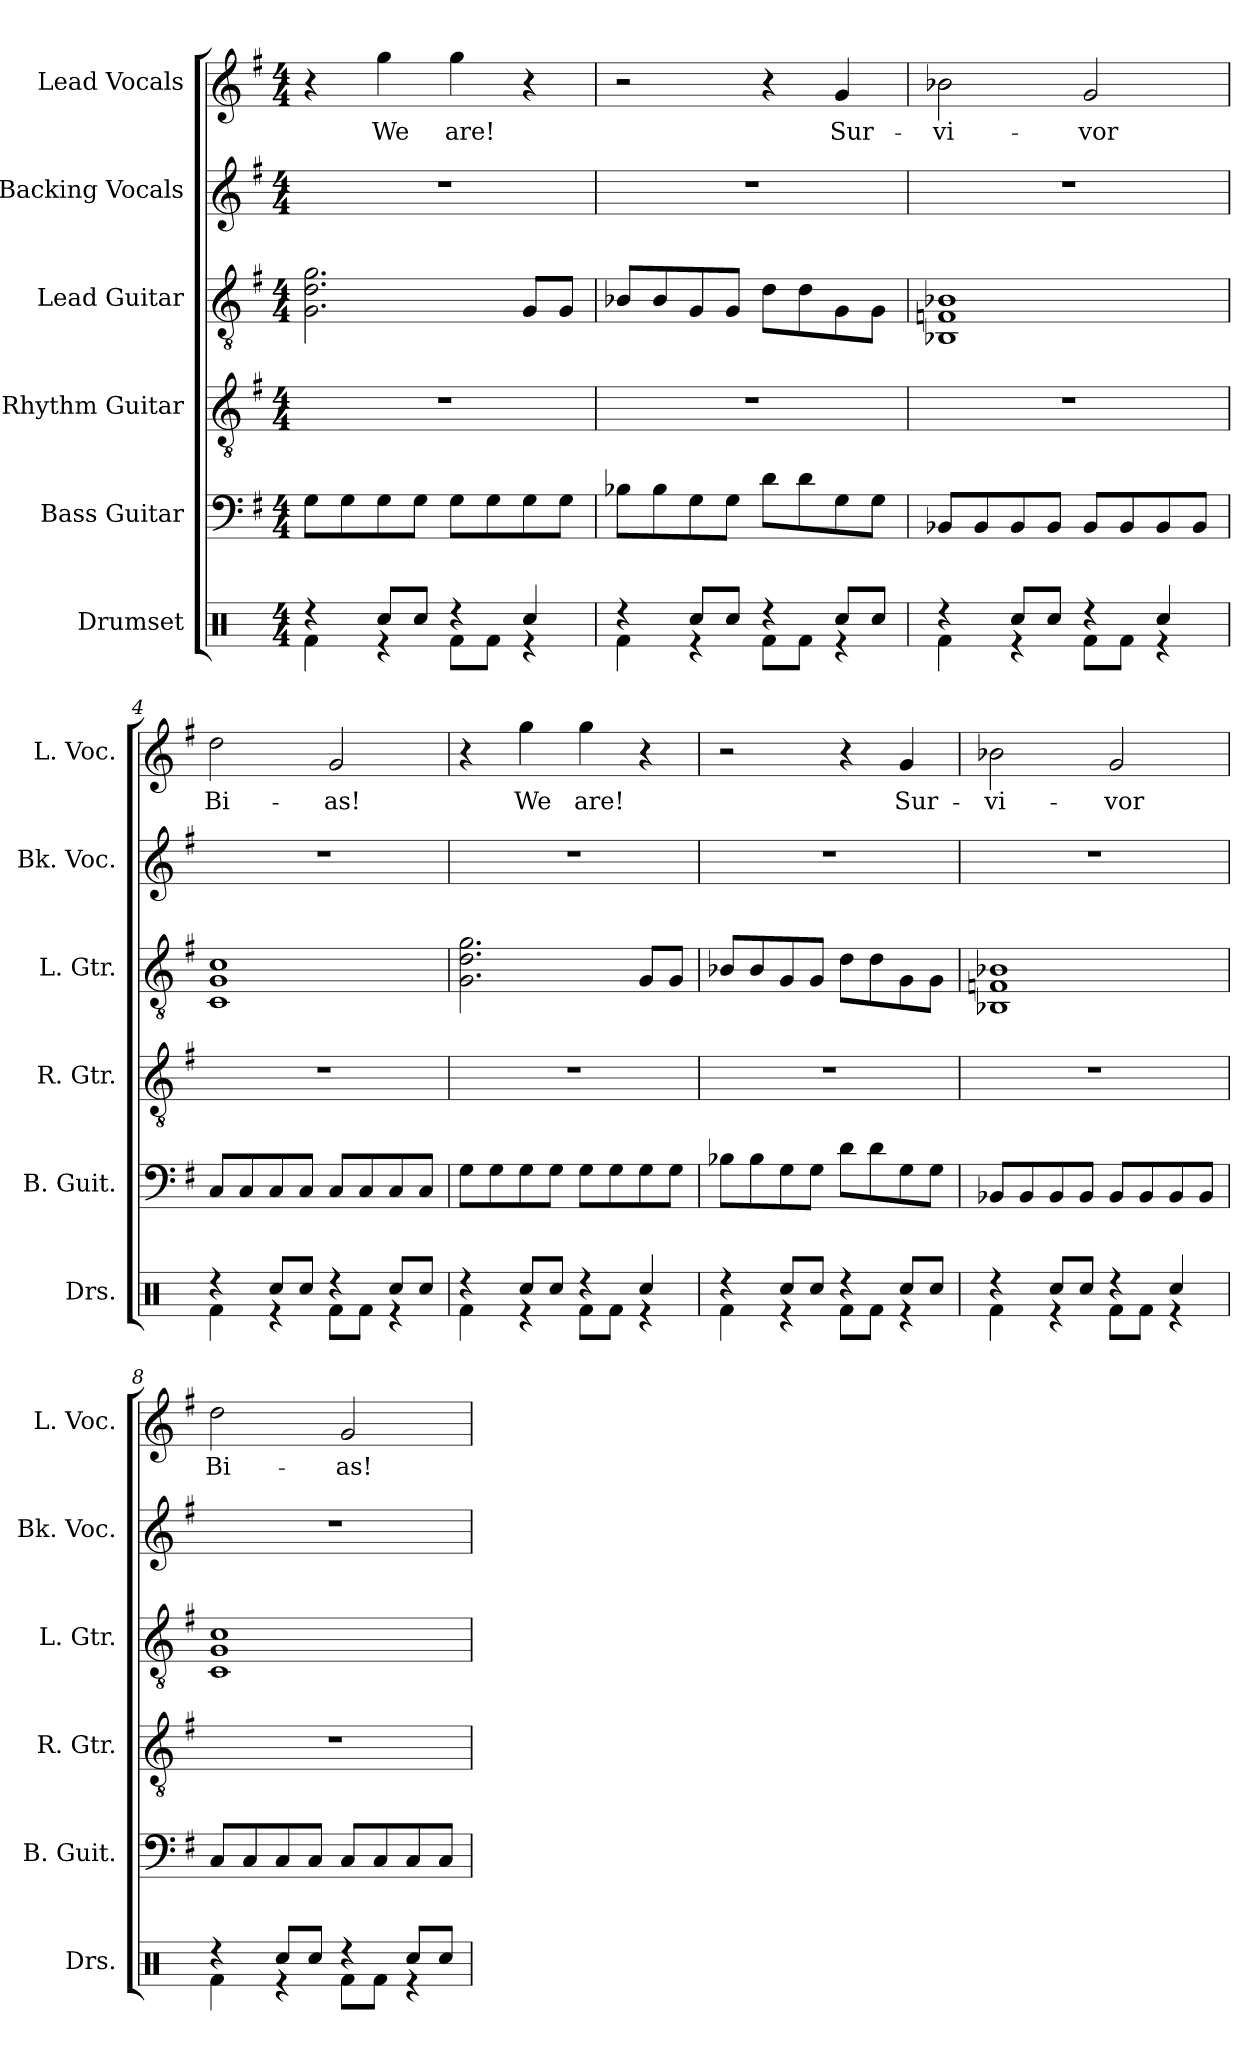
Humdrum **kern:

**kern	**kern	**kern	**kern	**kern	**kern	**text
*part6	*part5	*part4	*part3	*part2	*part1	*part1
*staff6	*staff5	*staff4	*staff3	*staff2	*staff1	*staff1
*I"Drumset	*I"Bass Guitar	*I"Rhythm Guitar	*I"Lead Guitar	*I"Backing Vocals	*I"Lead Vocals	*
*I'Drs.	*I'B. Guit.	*I'R. Gtr.	*I'L. Gtr.	*I'Bk. Voc.	*I'L. Voc.	*
*clefX	*clefF4	*clefGv2	*clefGv2	*clefG2	*clefG2	*
*	*ITrd7c12	*	*	*	*	*
*k[]	*k[f#]	*k[f#]	*k[f#]	*k[f#]	*k[f#]	*
*M4/4	*M4/4	*M4/4	*M4/4	*M4/4	*M4/4	*
*MM140	*MM140	*MM140	*MM140	*MM140	*MM140	*
=1	=1	=1	=1	=1	=1	=1
*^	*	*	*	*	*	*
4r	4Rf\	8GG\L	1r	2.G\ 2.d\ 2.g\	1r	4r	.
.	.	8GG\	.	.	.	.	.
!	!	!	!	!	!	!	!LO:LY:b
8Rcc/L	4r	8GG\	.	.	.	4gg\	We
8Rcc/J	.	8GG\J	.	.	.	.	.
!	!	!	!	!	!	!	!LO:LY:b
4r	8Rf\L	8GG\L	.	.	.	4gg\	are!
.	8Rf\J	8GG\	.	.	.	.	.
4Rcc/	4r	8GG\	.	8G/L	.	4r	.
.	.	8GG\J	.	8G/J	.	.	.
=2	=2	=2	=2	=2	=2	=2	=2
4r	4Rf\	8BB-X\L	1r	8B-X/L	1r	2r	.
.	.	8BB-\	.	8B-/	.	.	.
8Rcc/L	4r	8GG\	.	8G/	.	.	.
8Rcc/J	.	8GG\J	.	8G/J	.	.	.
4r	8Rf\L	8D\L	.	8d\L	.	4r	.
.	8Rf\J	8D\	.	8d\	.	.	.
!	!	!	!	!	!	!	!LO:LY:b
8Rcc/L	4r	8GG\	.	8G\	.	4g/	Sur-
8Rcc/J	.	8GG\J	.	8G\J	.	.	.
=3	=3	=3	=3	=3	=3	=3	=3
!	!	!	!	!	!	!	!LO:LY:b
4r	4Rf\	8BBB-X/L	1r	1BB-X 1Fn 1B-X	1r	2b-X\	-vi-
.	.	8BBB-/	.	.	.	.	.
8Rcc/L	4r	8BBB-/	.	.	.	.	.
8Rcc/J	.	8BBB-/J	.	.	.	.	.
!	!	!	!	!	!	!	!LO:LY:b
4r	8Rf\L	8BBB-/L	.	.	.	2g/	-vor
.	8Rf\J	8BBB-/	.	.	.	.	.
4Rcc/	4r	8BBB-/	.	.	.	.	.
.	.	8BBB-/J	.	.	.	.	.
=4	=4	=4	=4	=4	=4	=4	=4
!	!	!	!	!	!	!	!LO:LY:b
4r	4Rf\	8CC/L	1r	1C 1G 1c	1r	2dd\	Bi-
.	.	8CC/	.	.	.	.	.
8Rcc/L	4r	8CC/	.	.	.	.	.
8Rcc/J	.	8CC/J	.	.	.	.	.
!	!	!	!	!	!	!	!LO:LY:b
4r	8Rf\L	8CC/L	.	.	.	2g/	-as!
.	8Rf\J	8CC/	.	.	.	.	.
8Rcc/L	4r	8CC/	.	.	.	.	.
8Rcc/J	.	8CC/J	.	.	.	.	.
!!LO:LB:g=z
=5	=5	=5	=5	=5	=5	=5	=5
4r	4Rf\	8GG\L	1r	2.G\ 2.d\ 2.g\	1r	4r	.
.	.	8GG\	.	.	.	.	.
!	!	!	!	!	!	!	!LO:LY:b
8Rcc/L	4r	8GG\	.	.	.	4gg\	We
8Rcc/J	.	8GG\J	.	.	.	.	.
!	!	!	!	!	!	!	!LO:LY:b
4r	8Rf\L	8GG\L	.	.	.	4gg\	are!
.	8Rf\J	8GG\	.	.	.	.	.
4Rcc/	4r	8GG\	.	8G/L	.	4r	.
.	.	8GG\J	.	8G/J	.	.	.
=6	=6	=6	=6	=6	=6	=6	=6
4r	4Rf\	8BB-X\L	1r	8B-X/L	1r	2r	.
.	.	8BB-\	.	8B-/	.	.	.
8Rcc/L	4r	8GG\	.	8G/	.	.	.
8Rcc/J	.	8GG\J	.	8G/J	.	.	.
4r	8Rf\L	8D\L	.	8d\L	.	4r	.
.	8Rf\J	8D\	.	8d\	.	.	.
!	!	!	!	!	!	!	!LO:LY:b
8Rcc/L	4r	8GG\	.	8G\	.	4g/	Sur-
8Rcc/J	.	8GG\J	.	8G\J	.	.	.
=7	=7	=7	=7	=7	=7	=7	=7
!	!	!	!	!	!	!	!LO:LY:b
4r	4Rf\	8BBB-X/L	1r	1BB-X 1Fn 1B-X	1r	2b-X\	-vi-
.	.	8BBB-/	.	.	.	.	.
8Rcc/L	4r	8BBB-/	.	.	.	.	.
8Rcc/J	.	8BBB-/J	.	.	.	.	.
!	!	!	!	!	!	!	!LO:LY:b
4r	8Rf\L	8BBB-/L	.	.	.	2g/	-vor
.	8Rf\J	8BBB-/	.	.	.	.	.
4Rcc/	4r	8BBB-/	.	.	.	.	.
.	.	8BBB-/J	.	.	.	.	.
=8	=8	=8	=8	=8	=8	=8	=8
!	!	!	!	!	!	!	!LO:LY:b
4r	4Rf\	8CC/L	1r	1C 1G 1c	1r	2dd\	Bi-
.	.	8CC/	.	.	.	.	.
8Rcc/L	4r	8CC/	.	.	.	.	.
8Rcc/J	.	8CC/J	.	.	.	.	.
!	!	!	!	!	!	!	!LO:LY:b
4r	8Rf\L	8CC/L	.	.	.	2g/	-as!
.	8Rf\J	8CC/	.	.	.	.	.
8Rcc/L	4r	8CC/	.	.	.	.	.
8Rcc/J	.	8CC/J	.	.	.	.	.
*v	*v	*	*	*	*	*	*
=	=	=	=	=	=	=
*-	*-	*-	*-	*-	*-	*-
